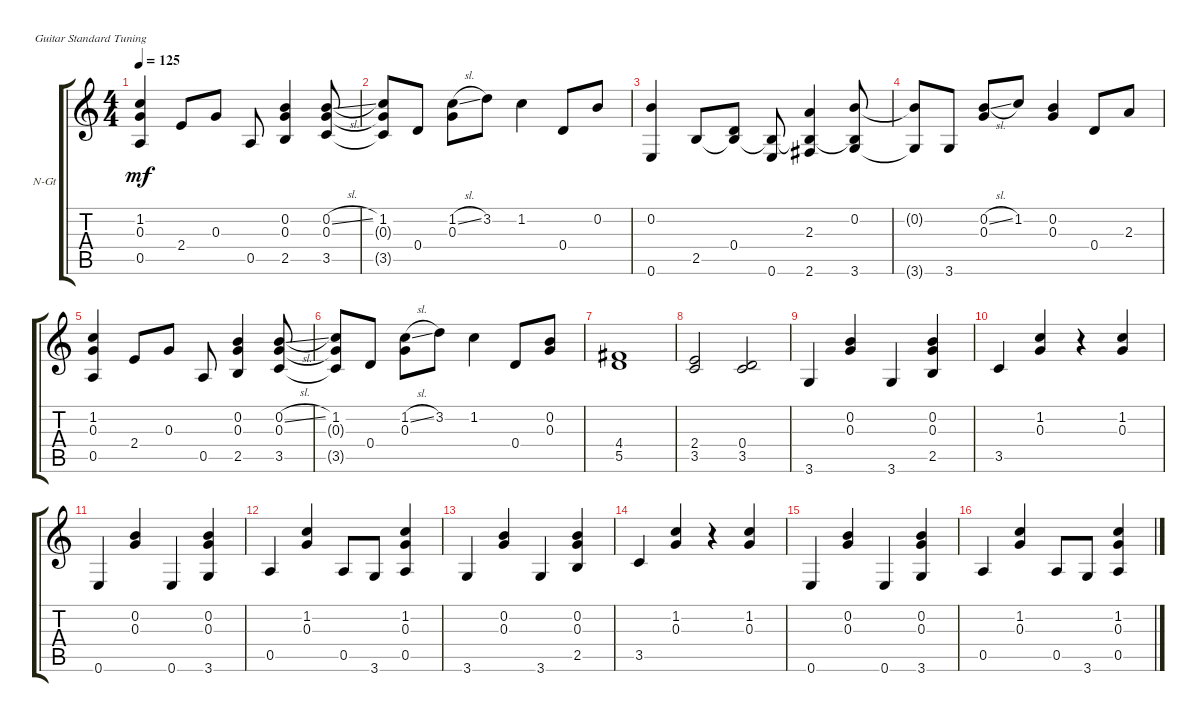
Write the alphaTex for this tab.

\defaultSystemsLayout 4
\bracketExtendMode groupsimilarinstruments
\firstSystemTrackNameOrientation horizontal
\otherSystemsTrackNameOrientation horizontal
\track ("Nylon Guitar" "N-Gt") {instrument acousticguitarnylon}
\staff {score tabs}
\tuning (E4 B3 G3 D3 A2 E2)
\ts (4 4)
\tempo 125
\clef g2
\ks c
(0.5 0.3 1.2).4{dy mf} 2.4.8 0.3.8 0.5.8 (2.5 0.3 0.2).4 (3.5 0.3 0.2{sl}).8 |
(1.2 0.3{t} 3.5{t}).8 0.4.8 (0.3 1.2{sl}).8 3.2.8 1.2.4 0.4.8 0.2.8 |
(0.2 0.6).4 2.5.8 (0.4 2.5{t}).8 (0.6 2.5{t}).8 (2.6 2.3 2.5{t}).4 (3.6 0.2 2.5{t}).8 |
(3.6{t} 0.2{t}).8 3.6.8 (0.2{sl} 0.3).8 1.2.8 (0.2 0.3).4 0.4.8 2.3.8 |
(0.3 1.2 0.5).4 2.4.8 0.3.8 0.5.8 (2.5 0.3 0.2).4 (3.5 0.3 0.2{sl}).8 |
(1.2 0.3{t} 3.5{t}).8 0.4.8 (0.3 1.2{sl}).8 3.2.8 1.2.4 0.4.8 (0.2 0.3).8 |
(5.5 4.4).1 |
(3.5 2.4).2 (3.5 0.4).2 |
3.6.4 (0.2 0.3).4 3.6.4 (2.5 0.2 0.3).4 |
3.5.4 (0.3 1.2).4 r.4 (0.3 1.2).4 |
0.6.4 (0.2 0.3).4 0.6.4 (3.6 0.2 0.3).4 |
0.5.4 (0.3 1.2).4 0.5.8 3.6.8 (0.5 0.3 1.2).4 |
3.6.4 (0.2 0.3).4 3.6.4 (2.5 0.2 0.3).4 |
3.5.4 (0.3 1.2).4 r.4 (0.3 1.2).4 |
0.6.4 (0.2 0.3).4 0.6.4 (3.6 0.2 0.3).4 |
0.5.4 (0.3 1.2).4 0.5.8 3.6.8 (0.5 0.3 1.2).4
